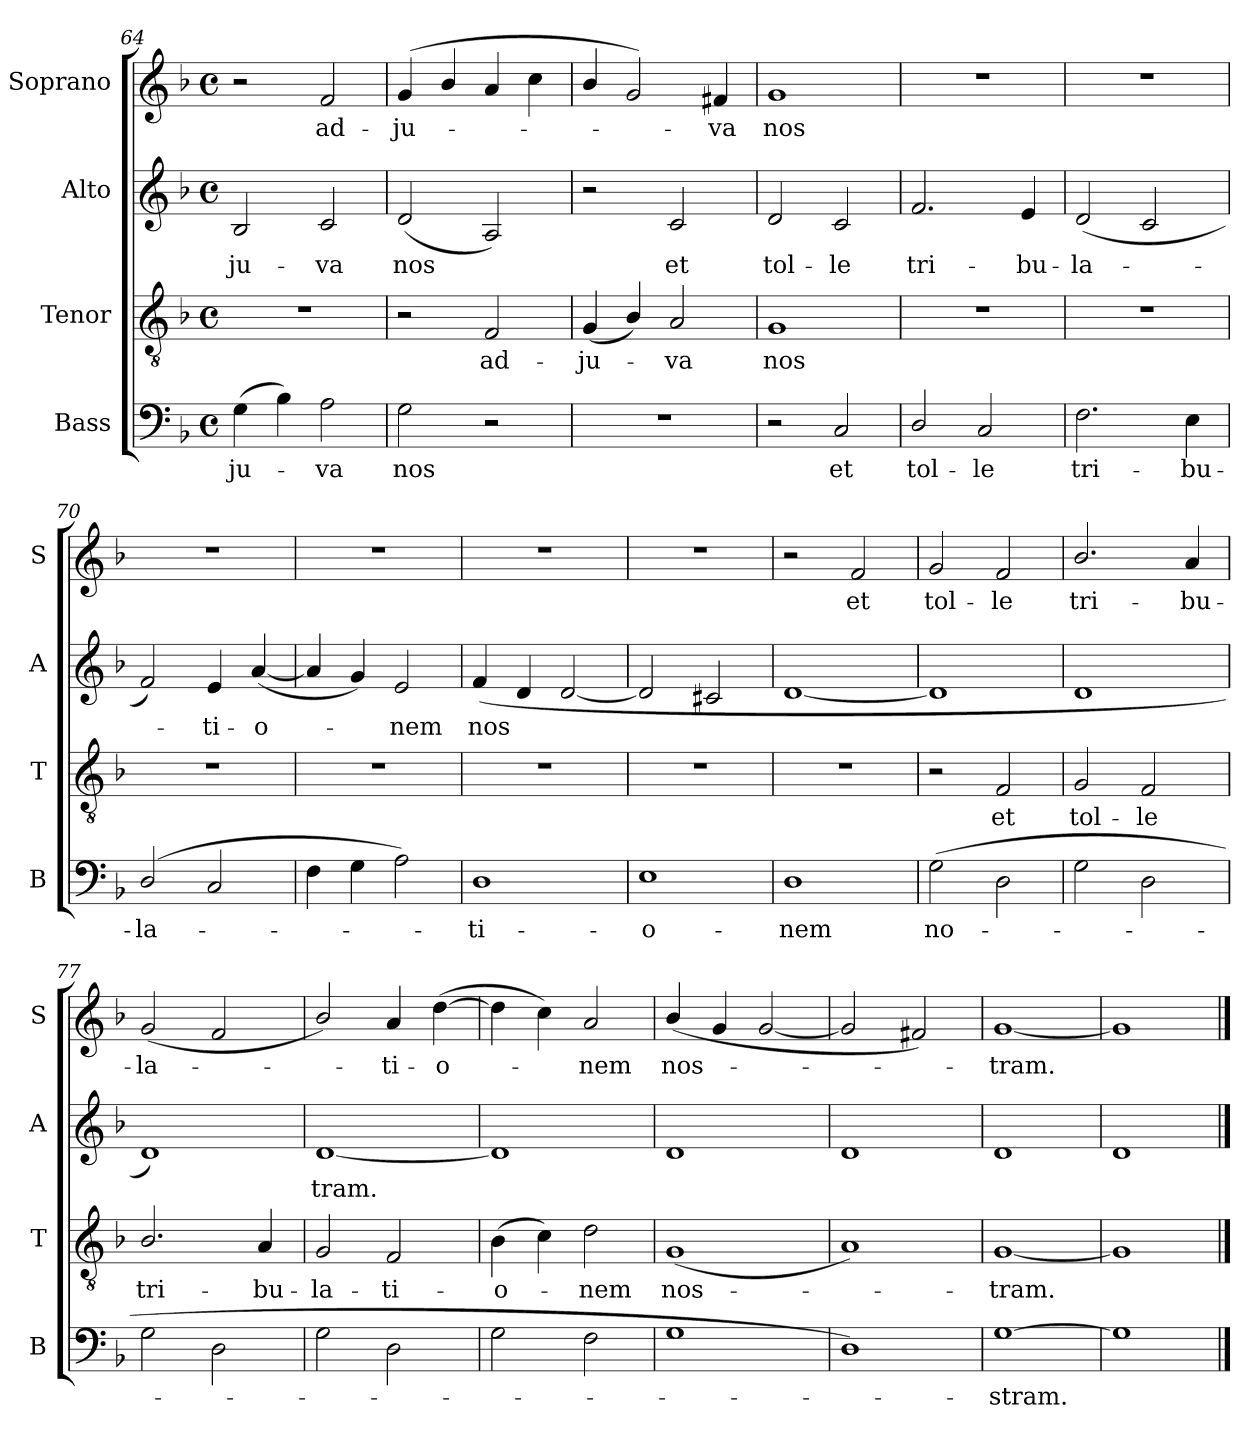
**kern	**text	**kern	**text	**kern	**text	**kern	**text
*part4	*part4	*part3	*part3	*part2	*part2	*part1	*part1
*staff4	*staff4	*staff3	*staff3	*staff2	*staff2	*staff1	*staff1
*I"Bass	*	*I"Tenor	*	*I"Alto	*	*I"Soprano	*
*I'B	*	*I'T	*	*I'A	*	*I'S	*
!!LO:LB:g=z
*clefF4	*	*clefGv2	*	*clefG2	*	*clefG2	*
*k[b-]	*	*k[b-]	*	*k[b-]	*	*k[b-]	*
*F:	*	*F:	*	*F:	*	*F:	*
*M4/4	*	*M4/4	*	*M4/4	*	*M4/4	*
*met(c)	*	*met(c)	*	*met(c)	*	*met(c)	*
=64	=64	=64	=64	=64	=64	=64	=64
!	!LO:LY:b	!	!	!	!LO:LY:b	!	!
(>4G\	-ju-	1r	.	2B-/	-ju-	2r	.
4B-\)	.	.	.	.	.	.	.
!	!LO:LY:b	!	!	!	!LO:LY:b	!	!LO:LY:b
2A\	va	.	.	2c/	-va	2f/	ad-
=65	=65	=65	=65	=65	=65	=65	=65
!	!LO:LY:b	!	!	!	!LO:LY:b	!	!LO:LY:b
2G\	nos	2r	.	(<2d/	nos	(<4g/	-ju-
.	.	.	.	.	.	4b-/	.
!	!	!	!LO:LY:b	!	!	!	!
2r	.	2F/	ad-	2A/)	.	4a/	.
.	.	.	.	.	.	4cc\	.
=66	=66	=66	=66	=66	=66	=66	=66
!	!	!	!LO:LY:b	!	!	!	!
1r	.	(<4G/	-ju-	2r	.	4b-/	.
.	.	4B-/)	.	.	.	2g/)	.
!	!	!	!LO:LY:b	!	!LO:LY:b	!	!
.	.	2A/	va	2c/	et	.	.
!	!	!	!	!	!	!	!LO:LY:b
.	.	.	.	.	.	4f#X/	va
=67	=67	=67	=67	=67	=67	=67	=67
!	!	!	!LO:LY:b	!	!LO:LY:b	!	!LO:LY:b
2r	.	1G	nos	2d/	tol-	1g	nos
!	!LO:LY:b	!	!	!	!LO:LY:b	!	!
2C/	et	.	.	2c/	-le	.	.
=68	=68	=68	=68	=68	=68	=68	=68
!	!LO:LY:b	!	!	!	!LO:LY:b	!	!
2D/	tol-	1r	.	2.f/	tri-	1r	.
!	!LO:LY:b	!	!	!	!	!	!
2C/	-le	.	.	.	.	.	.
!	!	!	!	!	!LO:LY:b	!	!
.	.	.	.	4e/	-bu-	.	.
=69	=69	=69	=69	=69	=69	=69	=69
!	!LO:LY:b	!	!	!	!LO:LY:b	!	!
2.F\	tri-	1r	.	(<2d/	-la-	1r	.
.	.	.	.	2c/	.	.	.
!	!LO:LY:b	!	!	!	!	!	!
4E\	-bu-	.	.	.	.	.	.
=70	=70	=70	=70	=70	=70	=70	=70
!	!LO:LY:b	!	!	!	!	!	!
(<2D/	-la-	1r	.	2f/)	.	1r	.
!	!	!	!	!	!LO:LY:b	!	!
2C/	.	.	.	4e/	ti-	.	.
!	!	!	!	!	!LO:LY:b	!	!
.	.	.	.	(<[4a/	-o-	.	.
=71	=71	=71	=71	=71	=71	=71	=71
4F\	.	1r	.	4a/]	.	1r	.
4G\	.	.	.	4g/)	.	.	.
!	!	!	!	!	!LO:LY:b	!	!
2A\)	.	.	.	2e/	nem	.	.
=72	=72	=72	=72	=72	=72	=72	=72
!	!LO:LY:b	!	!	!	!LO:LY:b	!	!
1D	ti-	1r	.	(<4f/	nos	1r	.
.	.	.	.	4d/	.	.	.
.	.	.	.	[2d/	.	.	.
!!LO:PB:g=z
=73	=73	=73	=73	=73	=73	=73	=73
!	!LO:LY:b	!	!	!	!	!	!
1E	-o-	1r	.	2d/]	.	1r	.
.	.	.	.	2c#X/	.	.	.
=74	=74	=74	=74	=74	=74	=74	=74
!	!LO:LY:b	!	!	!	!	!	!
1D	-nem	1r	.	[1d	.	2r	.
!	!	!	!	!	!	!	!LO:LY:b
.	.	.	.	.	.	2f/	et
=75	=75	=75	=75	=75	=75	=75	=75
!	!LO:LY:b	!	!	!	!	!	!LO:LY:b
(>2G\	no-	2r	.	1d]	.	2g/	tol-
!	!	!	!LO:LY:b	!	!	!	!LO:LY:b
2D\	.	2F/	et	.	.	2f/	-le
=76	=76	=76	=76	=76	=76	=76	=76
!	!	!	!LO:LY:b	!	!	!	!LO:LY:b
2G\	.	2G/	tol-	1d	.	2.b-/	tri-
!	!	!	!LO:LY:b	!	!	!	!
2D\	.	2F/	-le	.	.	.	.
!	!	!	!	!	!	!	!LO:LY:b
.	.	.	.	.	.	4a/	-bu-
=77	=77	=77	=77	=77	=77	=77	=77
!	!	!	!LO:LY:b	!	!	!	!LO:LY:b
2G\	.	2.B-/	tri-	1d)	.	(<2g/	-la-
2D\	.	.	.	.	.	2f/	.
!	!	!	!LO:LY:b	!	!	!	!
.	.	4A/	-bu-	.	.	.	.
=78	=78	=78	=78	=78	=78	=78	=78
!	!	!	!LO:LY:b	!	!LO:LY:b	!	!
2G\	.	2G/	-la-	[1d	tram.	2b-/)	.
!	!	!	!LO:LY:b	!	!	!	!LO:LY:b
2D\	.	2F/	-ti-	.	.	4a/	ti-
!	!	!	!	!	!	!	!LO:LY:b
.	.	.	.	.	.	(>[4dd\	-o-
=79	=79	=79	=79	=79	=79	=79	=79
!	!	!	!LO:LY:b	!	!	!	!
2G\	.	(>4B-\	-o-	1d]	.	4dd\]	.
.	.	4c\)	.	.	.	4cc\)	.
!	!	!	!LO:LY:b	!	!	!	!LO:LY:b
2F\	.	2d\	nem	.	.	2a/	nem
=80	=80	=80	=80	=80	=80	=80	=80
!	!	!	!LO:LY:b	!	!	!	!LO:LY:b
1G	.	(<1G	nos-	1d	.	(<4b-/	nos-
.	.	.	.	.	.	4g/	.
.	.	.	.	.	.	[2g/	.
=81	=81	=81	=81	=81	=81	=81	=81
1D)	.	1A)	.	1d	.	2g/]	.
.	.	.	.	.	.	2f#X/)	.
=82	=82	=82	=82	=82	=82	=82	=82
!	!LO:LY:b	!	!LO:LY:b	!	!	!	!LO:LY:b
[1G	stram.	[1G	tram.	1d	.	[1g	tram.
=83	=83	=83	=83	=83	=83	=83	=83
1G]	.	1G]	.	1d	.	1g]	.
==	==	==	==	==	==	==	==
*-	*-	*-	*-	*-	*-	*-	*-
